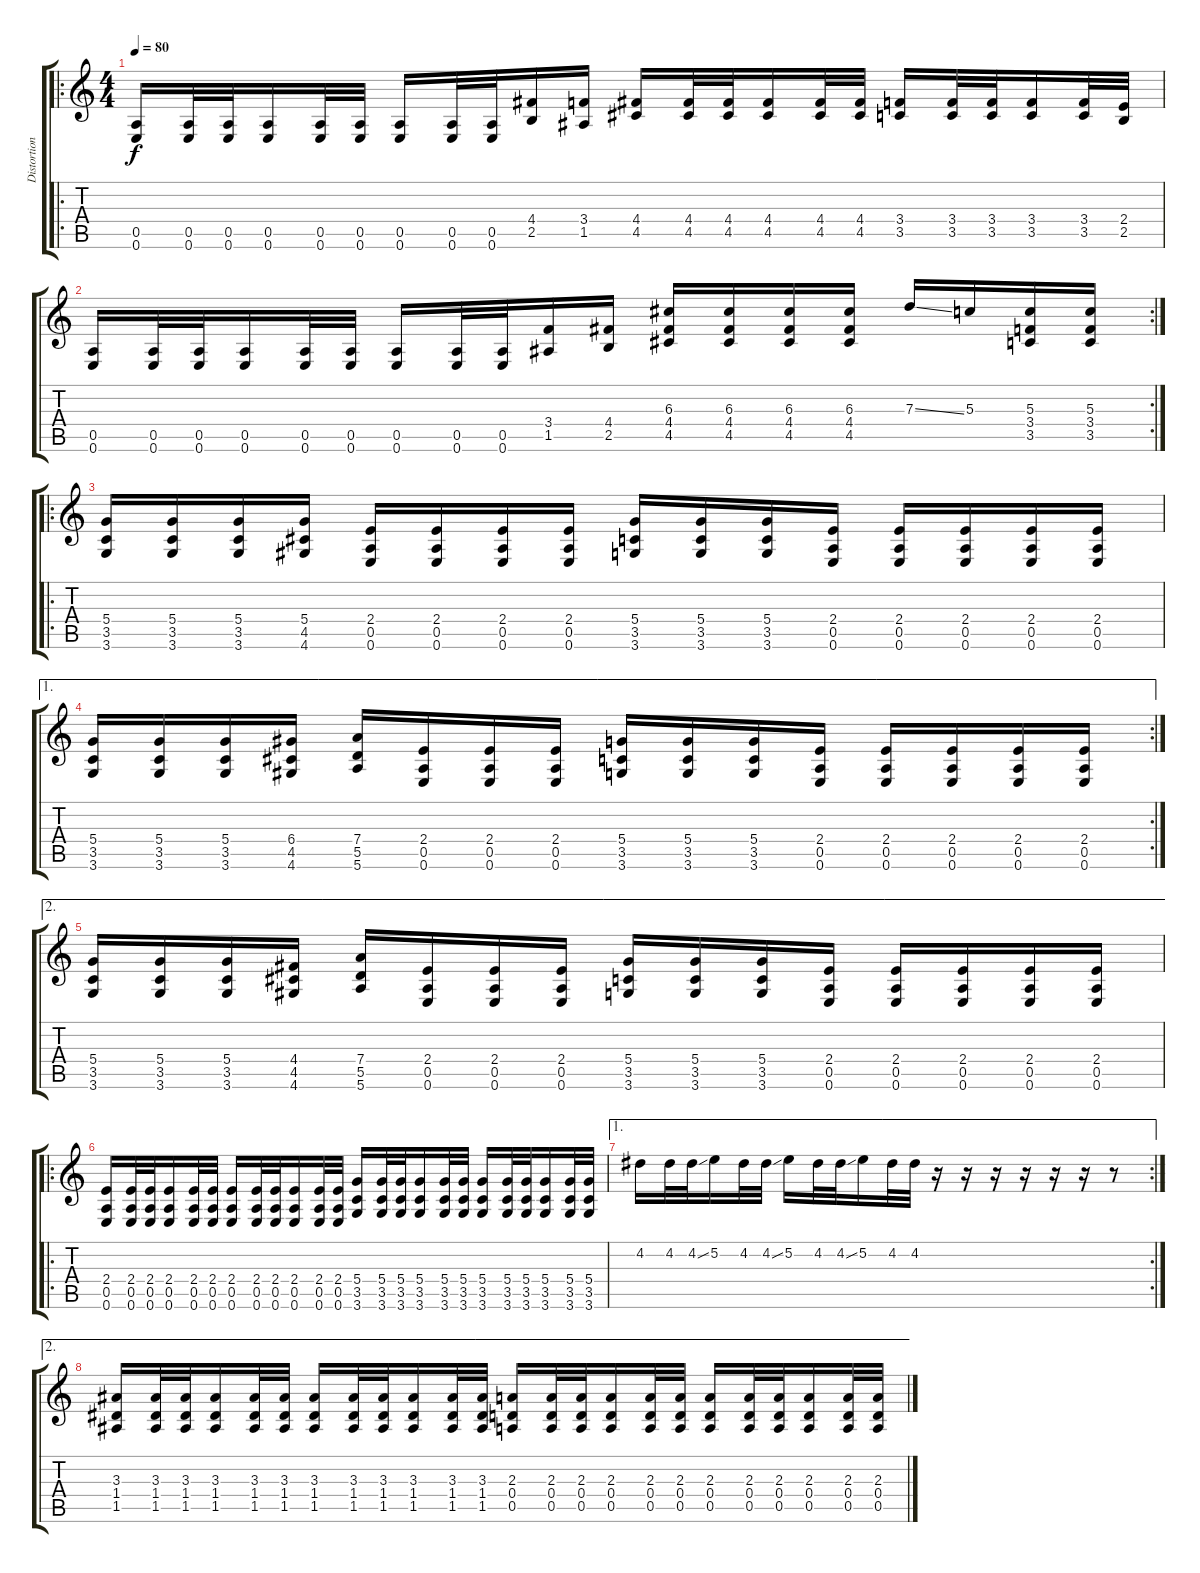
\track ("Distortion" "Distortion") {instrument distortionguitar}
\staff {score tabs}
\tuning (E4 B3 G3 D3 A2 E2) {hide}
\ro
\ts (4 4)
\tempo 80
\clef g2
\ks c
(0.5 0.6).16{dy f} (0.5 0.6).32 (0.5 0.6).32 (0.5 0.6).16 (0.5 0.6).32 (0.5 0.6).32 (0.5 0.6).16 (0.5 0.6).32 (0.5 0.6).32 (4.4 2.5).16 (3.4 1.5).16 (4.4 4.5).16 (4.4 4.5).32 (4.4 4.5).32 (4.4 4.5).16 (4.4 4.5).32 (4.4 4.5).32 (3.4 3.5).16 (3.4 3.5).32 (3.4 3.5).32 (3.4 3.5).16 (3.4 3.5).32 (2.4 2.5).32 |
\rc 2
(0.5 0.6).16 (0.5 0.6).32 (0.5 0.6).32 (0.5 0.6).16 (0.5 0.6).32 (0.5 0.6).32 (0.5 0.6).16 (0.5 0.6).32 (0.5 0.6).32 (3.4 1.5).16 (4.4 2.5).16 (6.3 4.4 4.5).16 (6.3 4.4 4.5).16 (6.3 4.4 4.5).16 (6.3 4.4 4.5).16 7.3{ss}.16 5.3.16 (5.3 3.4 3.5).16 (5.3 3.4 3.5).16 |
\ro
(5.4 3.5 3.6).16 (5.4 3.5 3.6).16 (5.4 3.5 3.6).16 (5.4 4.5 4.6).16 (2.4 0.5 0.6).16 (2.4 0.5 0.6).16 (2.4 0.5 0.6).16 (2.4 0.5 0.6).16 (5.4 3.5 3.6).16 (5.4 3.5 3.6).16 (5.4 3.5 3.6).16 (2.4 0.5 0.6).16 (2.4 0.5 0.6).16 (2.4 0.5 0.6).16 (2.4 0.5 0.6).16 (2.4 0.5 0.6).16 |
\ae 1
\rc 2
(5.4 3.5 3.6).16 (5.4 3.5 3.6).16 (5.4 3.5 3.6).16 (6.4 4.5 4.6).16 (7.4 5.5 5.6).16 (2.4 0.5 0.6).16 (2.4 0.5 0.6).16 (2.4 0.5 0.6).16 (5.4 3.5 3.6).16 (5.4 3.5 3.6).16 (5.4 3.5 3.6).16 (2.4 0.5 0.6).16 (2.4 0.5 0.6).16 (2.4 0.5 0.6).16 (2.4 0.5 0.6).16 (2.4 0.5 0.6).16 |
\ae 2
(5.4 3.5 3.6).16 (5.4 3.5 3.6).16 (5.4 3.5 3.6).16 (4.4 4.5 4.6).16 (7.4 5.5 5.6).16 (2.4 0.5 0.6).16 (2.4 0.5 0.6).16 (2.4 0.5 0.6).16 (5.4 3.5 3.6).16 (5.4 3.5 3.6).16 (5.4 3.5 3.6).16 (2.4 0.5 0.6).16 (2.4 0.5 0.6).16 (2.4 0.5 0.6).16 (2.4 0.5 0.6).16 (2.4 0.5 0.6).16 |
\ro
(2.4 0.5 0.6).16 (2.4 0.5 0.6).32 (2.4 0.5 0.6).32 (2.4 0.5 0.6).16 (2.4 0.5 0.6).32 (2.4 0.5 0.6).32 (2.4 0.5 0.6).16 (2.4 0.5 0.6).32 (2.4 0.5 0.6).32 (2.4 0.5 0.6).16 (2.4 0.5 0.6).32 (2.4 0.5 0.6).32 (5.4 3.5 3.6).16 (5.4 3.5 3.6).32 (5.4 3.5 3.6).32 (5.4 3.5 3.6).16 (5.4 3.5 3.6).32 (5.4 3.5 3.6).32 (5.4 3.5 3.6).16 (5.4 3.5 3.6).32 (5.4 3.5 3.6).32 (5.4 3.5 3.6).16 (5.4 3.5 3.6).32 (5.4 3.5 3.6).32 |
\ae 1
\rc 2
4.2.16 4.2.32 4.2{ss}.32 5.2.16 4.2.32 4.2{ss}.32 5.2.16 4.2.32 4.2{ss}.32 5.2.16 4.2.32 4.2.32 r.16 r.16 r.16 r.16 r.16 r.16 r.8 |
\ae 2
(3.3 1.4 1.5).16 (3.3 1.4 1.5).32 (3.3 1.4 1.5).32 (3.3 1.4 1.5).16 (3.3 1.4 1.5).32 (3.3 1.4 1.5).32 (3.3 1.4 1.5).16 (3.3 1.4 1.5).32 (3.3 1.4 1.5).32 (3.3 1.4 1.5).16 (3.3 1.4 1.5).32 (3.3 1.4 1.5).32 (2.3 0.4 0.5).16 (2.3 0.4 0.5).32 (2.3 0.4 0.5).32 (2.3 0.4 0.5).16 (2.3 0.4 0.5).32 (2.3 0.4 0.5).32 (2.3 0.4 0.5).16 (2.3 0.4 0.5).32 (2.3 0.4 0.5).32 (2.3 0.4 0.5).16 (2.3 0.4 0.5).32 (2.3 0.4 0.5).32
